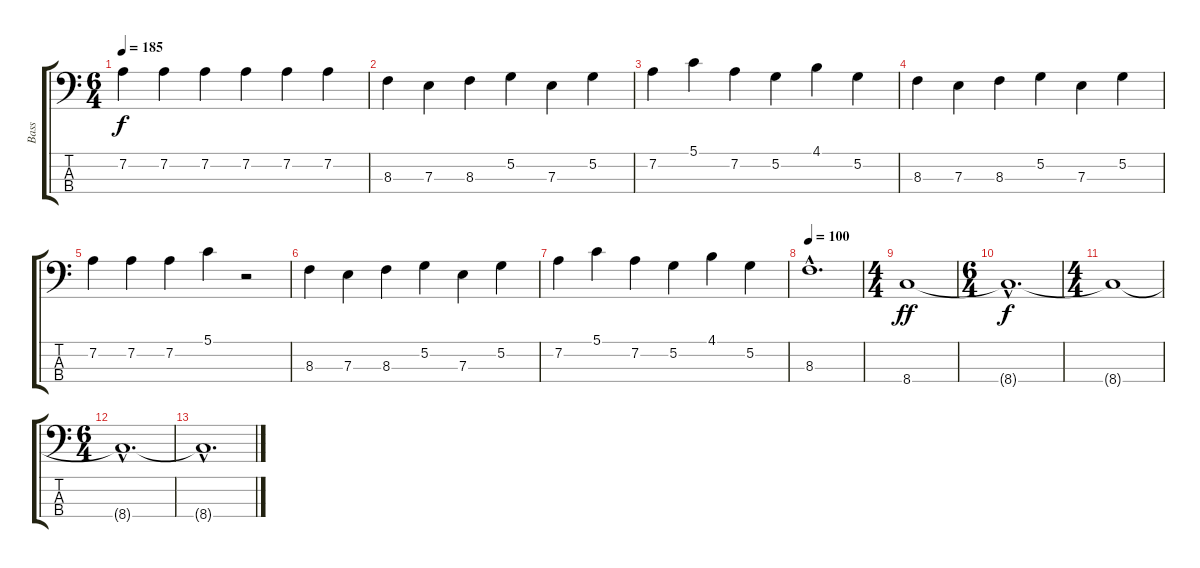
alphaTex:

\track ("Bass" "Bass") {instrument electricbassfinger}
\staff {score tabs}
\tuning (G2 D2 A1 E1) {hide}
\ts (6 4)
\tempo 185
\clef f4
\ks c
7.2.4{dy f} 7.2.4 7.2.4 7.2.4 7.2.4 7.2.4 |
8.3.4 7.3.4 8.3.4 5.2.4 7.3.4 5.2.4 |
7.2.4 5.1.4 7.2.4 5.2.4 4.1.4 5.2.4 |
8.3.4 7.3.4 8.3.4 5.2.4 7.3.4 5.2.4 |
7.2.4 7.2.4 7.2.4 5.1.4 r.2 |
8.3.4 7.3.4 8.3.4 5.2.4 7.3.4 5.2.4 |
7.2.4 5.1.4 7.2.4 5.2.4 4.1.4 5.2.4 |
\tempo 100
8.3{hac}.1{d} |
\ts (4 4)
8.4.1{dy ff} |
\ts (6 4)
8.4{hac t}.1{d dy f} |
\ts (4 4)
8.4{t}.1 |
\ts (6 4)
8.4{hac t}.1{d} |
8.4{hac t}.1{d}
